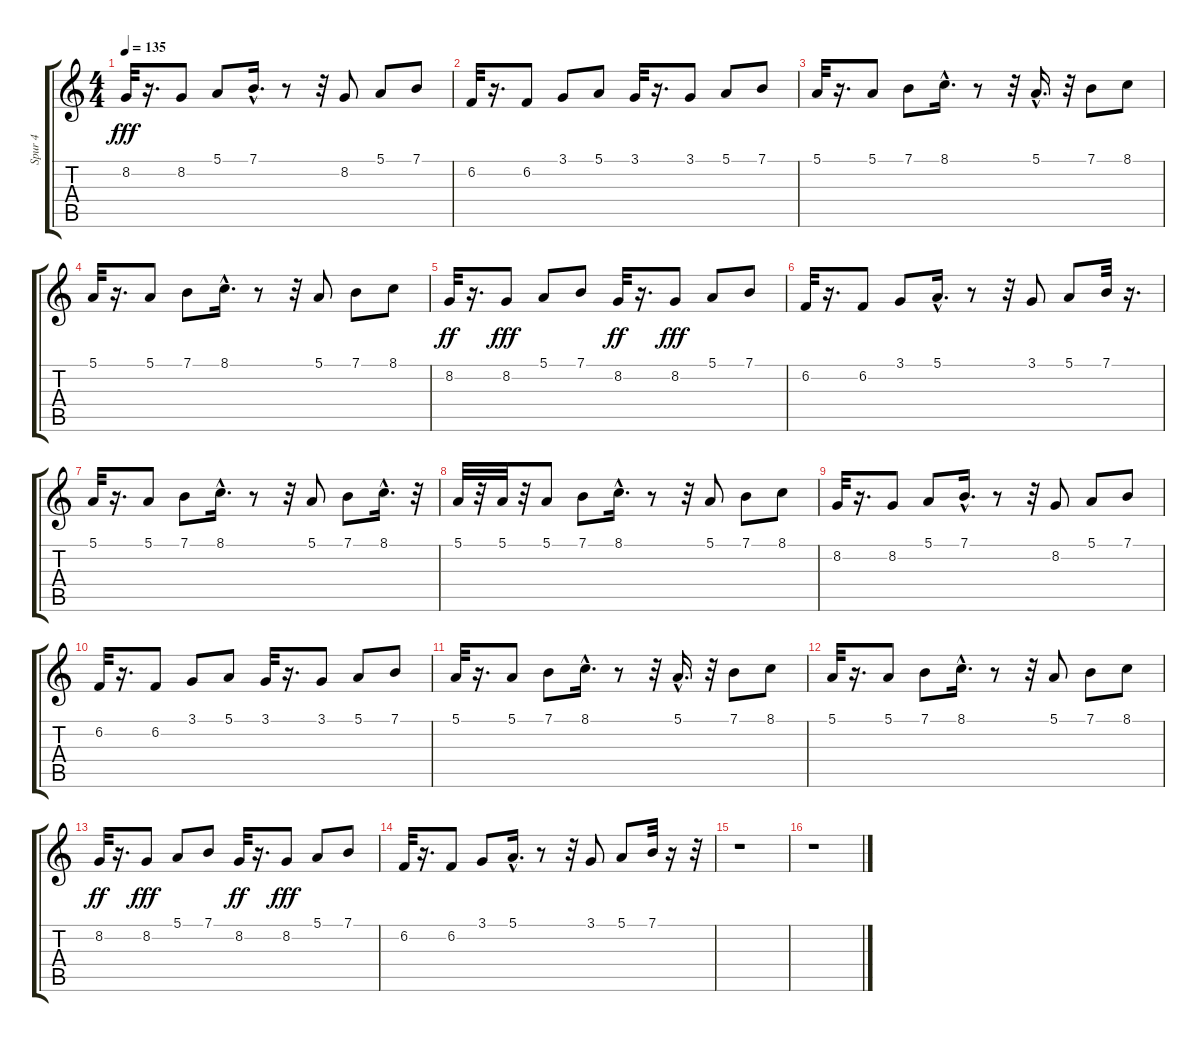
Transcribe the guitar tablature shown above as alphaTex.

\track ("Spur 4" "Spur 4") {instrument lead8bassandlead}
\staff {score tabs}
\tuning (E4 B3 G3 D3 A2 E2) {hide}
\ts (4 4)
\tempo 135
\clef g2
\ks c
8.2.32{dy fff} r.16{d} 8.2.8 5.1.8 7.1{hac}.16{d} r.8 r.32 8.2.8 5.1.8 7.1.8 |
6.2.32 r.16{d} 6.2.8 3.1.8 5.1.8 3.1.32 r.16{d} 3.1.8 5.1.8 7.1.8 |
5.1.32 r.16{d} 5.1.8 7.1.8 8.1{hac}.16{d} r.8 r.32 5.1{hac}.16{d} r.32 7.1.8 8.1.8 |
5.1.32 r.16{d} 5.1.8 7.1.8 8.1{hac}.16{d} r.8 r.32 5.1.8 7.1.8 8.1.8 |
8.2.32{dy ff} r.16{d} 8.2.8{dy fff} 5.1.8 7.1.8 8.2.32{dy ff} r.16{d} 8.2.8{dy fff} 5.1.8 7.1.8 |
6.2.32 r.16{d} 6.2.8 3.1.8 5.1{hac}.16{d} r.8 r.32 3.1.8 5.1.8 7.1.32 r.16{d} |
5.1.32 r.16{d} 5.1.8 7.1.8 8.1{hac}.16{d} r.8 r.32 5.1.8 7.1.8 8.1{hac}.16{d} r.32 |
5.1.32 r.32 5.1.32 r.32 5.1.8 7.1.8 8.1{hac}.16{d} r.8 r.32 5.1.8 7.1.8 8.1.8 |
8.2.32 r.16{d} 8.2.8 5.1.8 7.1{hac}.16{d} r.8 r.32 8.2.8 5.1.8 7.1.8 |
6.2.32 r.16{d} 6.2.8 3.1.8 5.1.8 3.1.32 r.16{d} 3.1.8 5.1.8 7.1.8 |
5.1.32 r.16{d} 5.1.8 7.1.8 8.1{hac}.16{d} r.8 r.32 5.1{hac}.16{d} r.32 7.1.8 8.1.8 |
5.1.32 r.16{d} 5.1.8 7.1.8 8.1{hac}.16{d} r.8 r.32 5.1.8 7.1.8 8.1.8 |
8.2.32{dy ff} r.16{d} 8.2.8{dy fff} 5.1.8 7.1.8 8.2.32{dy ff} r.16{d} 8.2.8{dy fff} 5.1.8 7.1.8 |
6.2.32 r.16{d} 6.2.8 3.1.8 5.1{hac}.16{d} r.8 r.32 3.1.8 5.1.8 7.1.32 r.16 r.32 |
r.1 |
r.1
